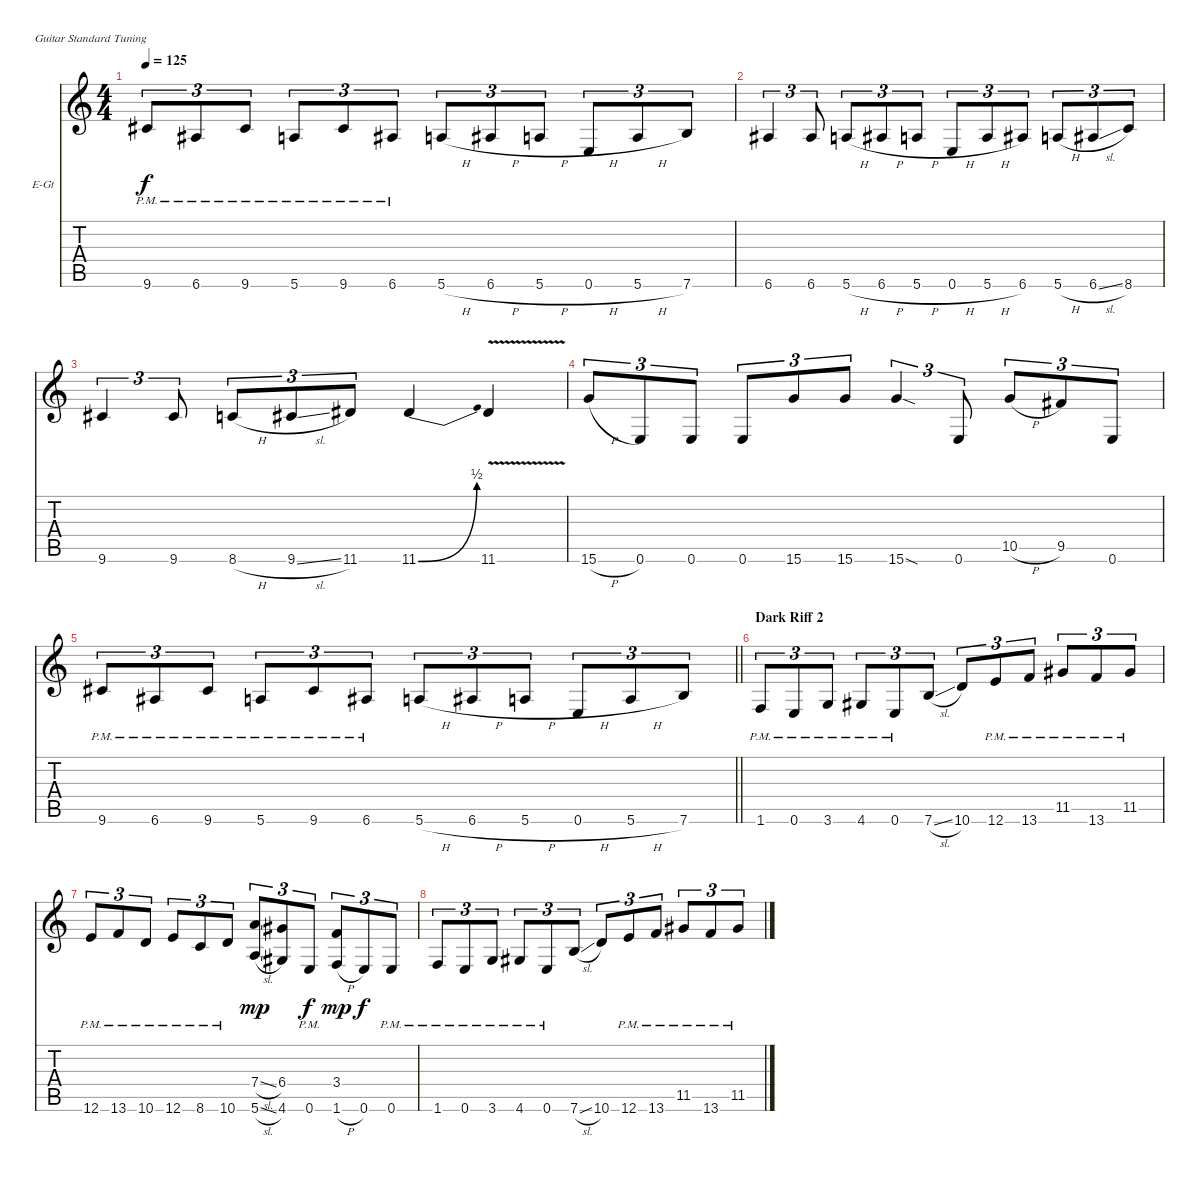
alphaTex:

\bracketExtendMode nobrackets
\firstSystemTrackNameOrientation horizontal
\otherSystemsTrackNameOrientation horizontal
\track ("Fredrik Akesson - Overdriven" "E-Gt") {instrument overdrivenguitar}
\staff {score tabs}
\tuning (E4 B3 G3 D3 A2 E2)
\ts (4 4)
\tempo 125
\clef g2
\scale
0.333333
\ks c
9.6{pm}.8{tu (3 2) dy f} 6.6{pm}.8{tu (3 2)} 9.6{pm}.8{tu (3 2)} 5.6{pm}.8{tu (3 2)} 9.6{pm}.8{tu (3 2)} 6.6{pm}.8{tu (3 2)} 5.6{h}.8{tu (3 2)} 6.6{h}.8{tu (3 2)} 5.6{h}.8{tu (3 2)} 0.6{h}.8{tu (3 2)} 5.6{h}.8{tu (3 2)} 7.6.8{tu (3 2)} |
\scale
0.333333 6.6.4{tu (3 2)} 6.6.8{tu (3 2)} 5.6{h}.8{tu (3 2)} 6.6{h}.8{tu (3 2)} 5.6{h}.8{tu (3 2)} 0.6{h}.8{tu (3 2)} 5.6{h}.8{tu (3 2)} 6.6.8{tu (3 2)} 5.6{h}.8{tu (3 2)} 6.6{sl}.8{tu (3 2)} 8.6.8{tu (3 2)} |
\scale
0.333333 9.6.4{tu (3 2)} 9.6.8{tu (3 2)} 8.6{h}.8{tu (3 2)} 9.6{sl}.8{tu (3 2)} 11.6.8{tu (3 2)} 11.6{be (bend 0 0 60 2)}.4 11.6{v}.4 |
\scale
0.333333 15.6{h}.8{tu (3 2)} 0.6.8{tu (3 2)} 0.6.8{tu (3 2)} 0.6.8{tu (3 2)} 15.6.8{tu (3 2)} 15.6.8{tu (3 2)} 15.6{sod}.4{tu (3 2)} 0.6.8{tu (3 2)} 10.5{h}.8{tu (3 2)} 9.5.8{tu (3 2)} 0.6.8{tu (3 2)} |
\scale
0.333333
\barLineRight lightlight
9.6{pm}.8{tu (3 2)} 6.6{pm}.8{tu (3 2)} 9.6{pm}.8{tu (3 2)} 5.6{pm}.8{tu (3 2)} 9.6{pm}.8{tu (3 2)} 6.6{pm}.8{tu (3 2)} 5.6{h}.8{tu (3 2)} 6.6{h}.8{tu (3 2)} 5.6{h}.8{tu (3 2)} 0.6{h}.8{tu (3 2)} 5.6{h}.8{tu (3 2)} 7.6.8{tu (3 2)} |
\section ("" "Dark Riff 2")
\scale
0.333333 1.6{pm}.8{tu (3 2)} 0.6{pm}.8{tu (3 2)} 3.6{pm}.8{tu (3 2)} 4.6{pm}.8{tu (3 2)} 0.6{pm}.8{tu (3 2)} 7.6{sl}.8{tu (3 2)} 10.6.8{tu (3 2)} 12.6{pm}.8{tu (3 2)} 13.6{pm}.8{tu (3 2)} 11.5{pm}.8{tu (3 2)} 13.6{pm}.8{tu (3 2)} 11.5{pm}.8{tu (3 2)} |
\scale
0.333333 12.6{pm}.8{tu (3 2)} 13.6{pm}.8{tu (3 2)} 10.6{pm}.8{tu (3 2)} 12.6{pm}.8{tu (3 2)} 8.6{pm}.8{tu (3 2)} 10.6{pm}.8{tu (3 2)} (7.4{sl} 5.6{sl}).8{tu (3 2) dy mp} (6.4 4.6).8{tu (3 2)} 0.6{pm}.8{tu (3 2) dy f} (3.4 1.6{h}).8{tu (3 2) dy mp} 0.6.8{tu (3 2) dy f} 0.6{pm}.8{tu (3 2)} |
\scale
0.333333 1.6{pm}.8{tu (3 2)} 0.6{pm}.8{tu (3 2)} 3.6{pm}.8{tu (3 2)} 4.6{pm}.8{tu (3 2)} 0.6{pm}.8{tu (3 2)} 7.6{sl}.8{tu (3 2)} 10.6.8{tu (3 2)} 12.6{pm}.8{tu (3 2)} 13.6{pm}.8{tu (3 2)} 11.5{pm}.8{tu (3 2)} 13.6{pm}.8{tu (3 2)} 11.5{pm}.8{tu (3 2)}
